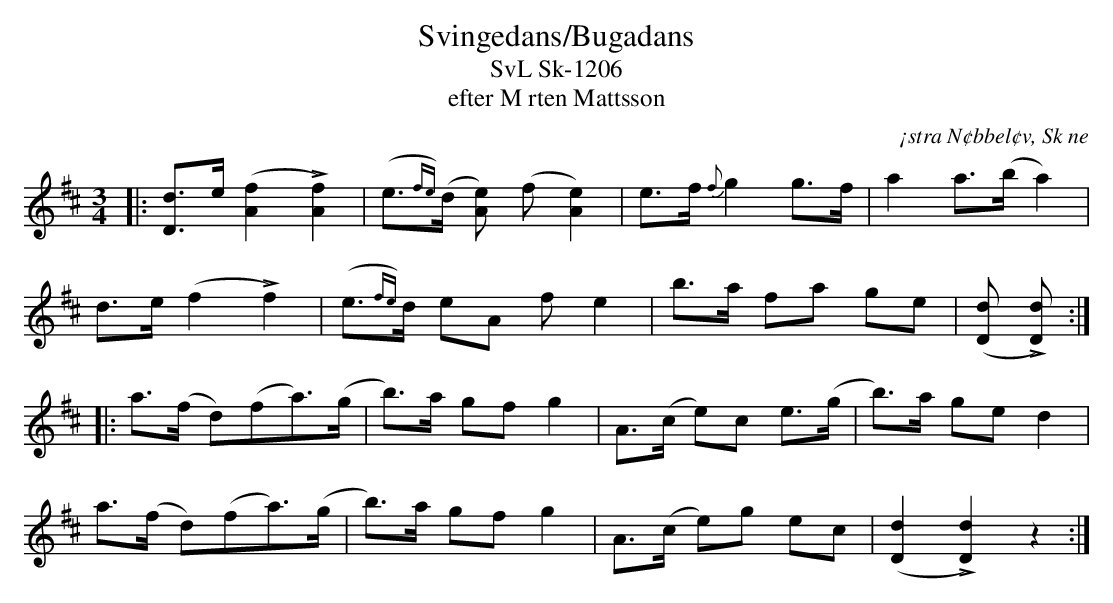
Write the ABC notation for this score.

X:1
T:Svingedans/Bugadans
T:SvL Sk-1206
T:efter M rten Mattsson
O:¡stra N¢bbel¢v, Sk ne
M:3/4
L:1/8
Q:1/4=108
K:D
|: [dD]>e ([f2A2] L[f2A2]) | (e{fe})>(d [eA]) (f [e2A2]) | e>f {f}g2 g>f | a2 a>(b a2) |
d>e (f2 Lf2) | (e{fe})>d eA f e2| b>a fa ge | ([dD] L[dD]) :|
|: a>(f d)(fa)>(g | b)>a gf g2 | A>(c e)c e>(g | b)>a ge d2 |
a>(f d)(fa)>(g | b)>a gf g2 | A>(c e)g ec | ([d2D2] L[d2D2]) z2:|
